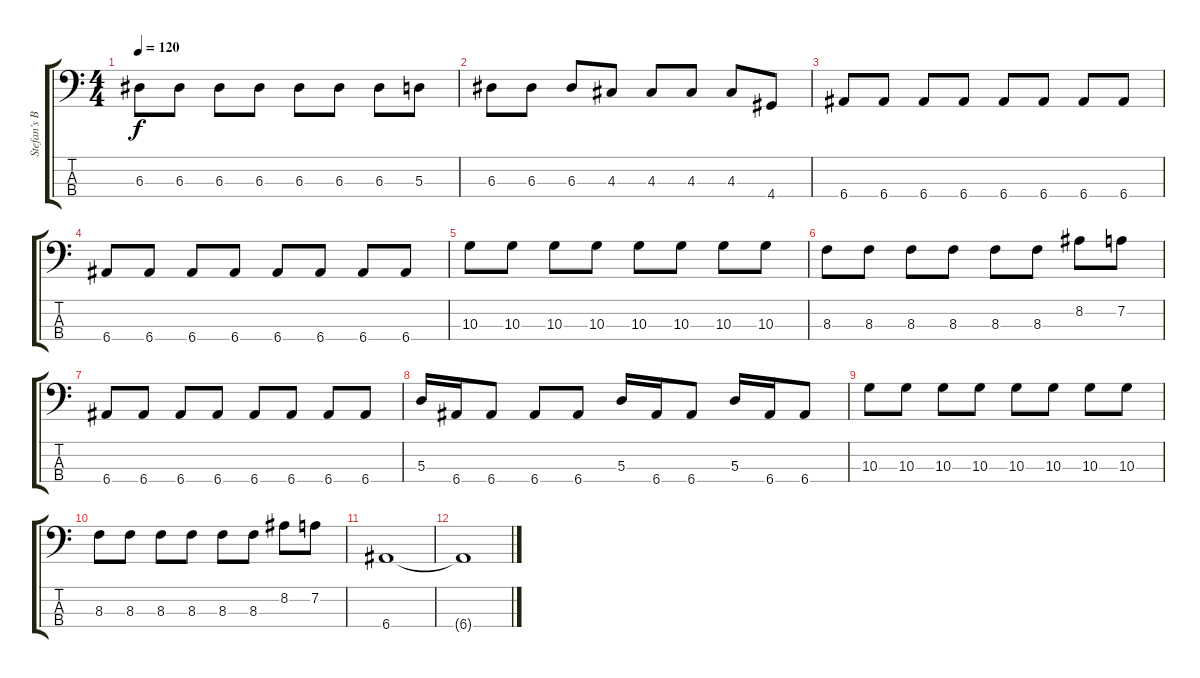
\track ("Stefan's Bass" "Stefan's B") {instrument electricbassfinger}
\staff {score tabs}
\tuning (G2 D2 A1 E1) {hide}
\ts (4 4)
\tempo 120
\clef f4
\ks c
6.3.8{dy f} 6.3.8 6.3.8 6.3.8 6.3.8 6.3.8 6.3.8 5.3.8 |
6.3.8 6.3.8 6.3.8 4.3.8 4.3.8 4.3.8 4.3.8 4.4.8 |
6.4.8 6.4.8 6.4.8 6.4.8 6.4.8 6.4.8 6.4.8 6.4.8 |
6.4.8 6.4.8 6.4.8 6.4.8 6.4.8 6.4.8 6.4.8 6.4.8 |
10.3.8 10.3.8 10.3.8 10.3.8 10.3.8 10.3.8 10.3.8 10.3.8 |
8.3.8 8.3.8 8.3.8 8.3.8 8.3.8 8.3.8 8.2.8 7.2.8 |
6.4.8 6.4.8 6.4.8 6.4.8 6.4.8 6.4.8 6.4.8 6.4.8 |
5.3.16 6.4.16 6.4.8 6.4.8 6.4.8 5.3.16 6.4.16 6.4.8 5.3.16 6.4.16 6.4.8 |
10.3.8 10.3.8 10.3.8 10.3.8 10.3.8 10.3.8 10.3.8 10.3.8 |
8.3.8 8.3.8 8.3.8 8.3.8 8.3.8 8.3.8 8.2.8 7.2.8 |
6.4.1 |
6.4{t}.1
